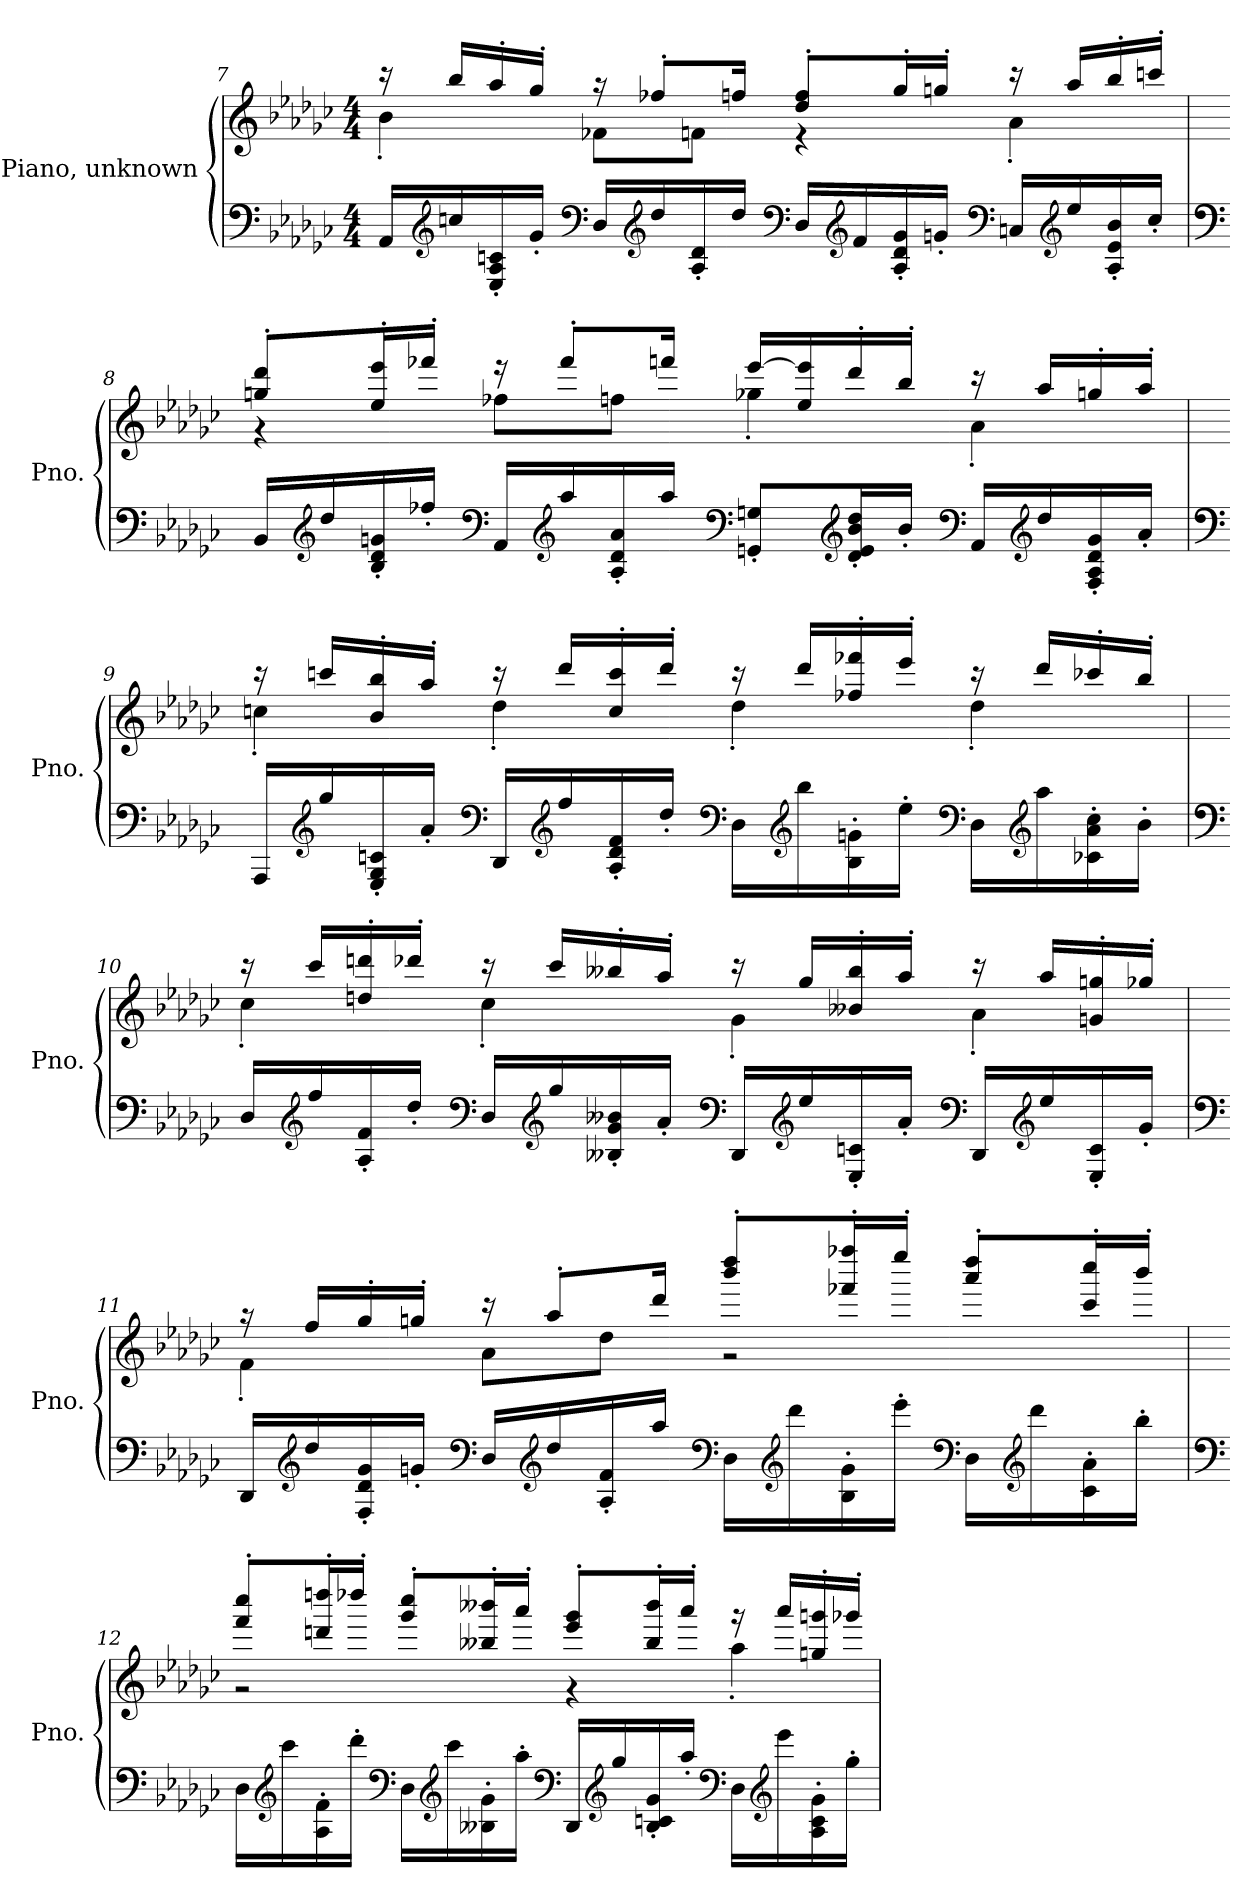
**kern	**kern
*part1	*part1
*staff2	*staff1
*I"Piano, unknown	*
*I'Pno.	*
!!LO:LB:g=z
*clefF4	*clefG2
*k[b-e-a-d-g-c-]	*k[b-e-a-d-g-c-]
*M4/4	*M4/4
=7	=7
*	*^
16AA-/LL	16r	4b-'\
*clefG2	*	*
16ccn/	16bb-/LL	.
16E-/' 16A-/' 16cn/'	16aa-'/	.
16g-'/JJ	16gg-'/JJ	.
*clefF4	*	*
16D-/LL	16r	8f-X\L
*clefG2	*	*
16dd-/	8ff-X'/L	.
16A-/' 16d-/'	.	8fn\J
16dd-/JJ	16ffn/Jk	.
*clefF4	*	*
16D-/LL	8dd-/' 8ff/'L	4r
*clefG2	*	*
16f/	.	.
16A-/' 16d-/' 16g-/'	16gg-'/L	.
16gn'/JJ	16ggn'/JJ	.
*clefF4	*	*
16Cn/LL	16r	4a-'\
*clefG2	*	*
16ee-/	16aa-/LL	.
16A-/' 16e-/' 16b-/'	16bb-'/	.
16cc'/JJ	16cccn'/JJ	.
!!LO:PB:g=z	!!
=8	=8	=8
*clefF4	*	*
16BB-/LL	8ggn/' 8ddd-/'L	4r
*clefG2	*	*
16dd-/	.	.
16B-/' 16d-/' 16gn/'	16ee-/' 16eee-/'L	.
16ff-X'/JJ	16fff-X'/JJ	.
*clefF4	*	*
16AA-/LL	16r	8ff-X\L
*clefG2	*	*
16aa-/	8fff-'/L	.
16A-/' 16d-/' 16a-/'	.	8ffn\J
16aa-/JJ	16fffn/Jk	.
*clefF4	*	*
8GGn/' 8Gn/'L	[16eee-/LL	4gg-X'\
.	16ee-/ 16eee-/]	.
*clefG2	*	*
16d-/' 16e-/' 16b-/' 16dd-/'L	16ddd-'/	.
16b-'/JJ	16bb-'/JJ	.
*clefF4	*	*
16AA-/LL	16r	4a-'\
*clefG2	*	*
16dd-/	16aa-/LL	.
16F/' 16A-/' 16d-/' 16g/'	16ggn'/	.
16a-'/JJ	16aa-'/JJ	.
!!LO:LB:g=z	!!
=9	=9	=9
*clefF4	*	*
16AAA-/LL	16r	4ccn'\
*clefG2	*	*
16gg-/	16cccn/LL	.
16E-/' 16G-/' 16cn/'	16b-/' 16bb-/'	.
16a-'/JJ	16aa-'/JJ	.
*clefF4	*	*
16DD-/LL	16r	4dd-'\
*clefG2	*	*
16ff/	16ddd-/LL	.
16A-/' 16d-/' 16f/'	16cc/' 16ccc/'	.
16dd-'/JJ	16ddd-'/JJ	.
*clefF4	*	*
16D-\LL	16r	4dd-'\
*clefG2	*	*
16bb-\	16ddd-/LL	.
16B-\' 16gn\'	16ff-X/' 16fff-X/'	.
16ee-'\JJ	16eee-'/JJ	.
*clefF4	*	*
16D-\LL	16r	4dd-'\
*clefG2	*	*
16aa-\	16ddd-/LL	.
16c-X\' 16a-\' 16cc-\'	16ccc-X'/	.
16b-'\JJ	16bb-'/JJ	.
!!LO:LB:g=z	!!
=10	=10	=10
*clefF4	*	*
16D-/LL	16r	4cc-'\
*clefG2	*	*
16ff/	16ccc-/LL	.
16A-/' 16f/'	16ddn/' 16dddn/'	.
16dd-'/JJ	16ddd-X'/JJ	.
*clefF4	*	*
16D-/LL	16r	4cc-'\
*clefG2	*	*
16gg-/	16ccc-/LL	.
16B--X/' 16g-/' 16b--X/'	16bb--X'/	.
16a-'/JJ	16aa-'/JJ	.
*clefF4	*	*
16DD-/LL	16r	4g-'\
*clefG2	*	*
16ee-/	16gg-/LL	.
16E-/' 16cn/'	16b--X/' 16bb--/'	.
16a-'/JJ	16aa-'/JJ	.
*clefF4	*	*
16DD-/LL	16r	4a-'\
*clefG2	*	*
16ee-/	16aa-/LL	.
16E-/' 16c/'	16gn/' 16ggn/'	.
16g-'/JJ	16gg-X'/JJ	.
!!LO:LB:g=z	!!
=11	=11	=11
*clefF4	*	*
16DD-/LL	16r	4f'\
*clefG2	*	*
16dd-/	16ff/LL	.
16F/' 16d-/' 16g-/'	16gg-'/	.
16gn'/JJ	16ggn'/JJ	.
*clefF4	*	*
16D-/LL	16r	8a-\L
*clefG2	*	*
16dd-/	8aa-'/L	.
16A-/' 16f/'	.	8dd-\J
16aa-/JJ	16ddd-/Jk	.
*clefF4	*	*
16D-\LL	8bbb-/' 8dddd-/'L	2r
*clefG2	*	*
16ddd-\	.	.
16B-\' 16g\'	16fff-X/' 16ffff-X/'L	.
16eee-'\JJ	16eeee-'/JJ	.
*clefF4	*	*
16D-\LL	8aaa-/' 8dddd-/'L	.
*clefG2	*	*
16ddd-\	.	.
16c-\' 16a-\'	16ccc-/' 16cccc-/'L	.
16bb-'\JJ	16bbb-'/JJ	.
!!LO:LB:g=z	!!
=12	=12	=12
*clefF4	*	*
16D-\LL	8fff/' 8cccc-/'L	2r
*clefG2	*	*
16ccc-\	.	.
16A-\' 16f\'	16dddn/' 16ddddn/'L	.
16ddd-'\JJ	16dddd-X'/JJ	.
*clefF4	*	*
16D-\LL	8ggg-/' 8cccc-/'L	.
*clefG2	*	*
16ccc-\	.	.
16B--X\' 16g-\'	16bb--X/' 16bbb--X/'L	.
16aa-'\JJ	16aaa-'/JJ	.
*clefF4	*	*
16DD-/LL	8eee-/' 8ggg-/'L	4r
*clefG2	*	*
16gg-/	.	.
16B--/' 16cn/' 16g-/'	16bb--/' 16bbb--/'L	.
16aa-'/JJ	16aaa-'/JJ	.
*clefF4	*	*
16D-\LL	16r	4aa-'\
*clefG2	*	*
16eee-\	16aaa-/LL	.
16A-\' 16c\' 16g-\'	16ggn/' 16gggn/'	.
16gg-'\JJ	16ggg-X'/JJ	.
*	*v	*v
=	=
*-	*-
